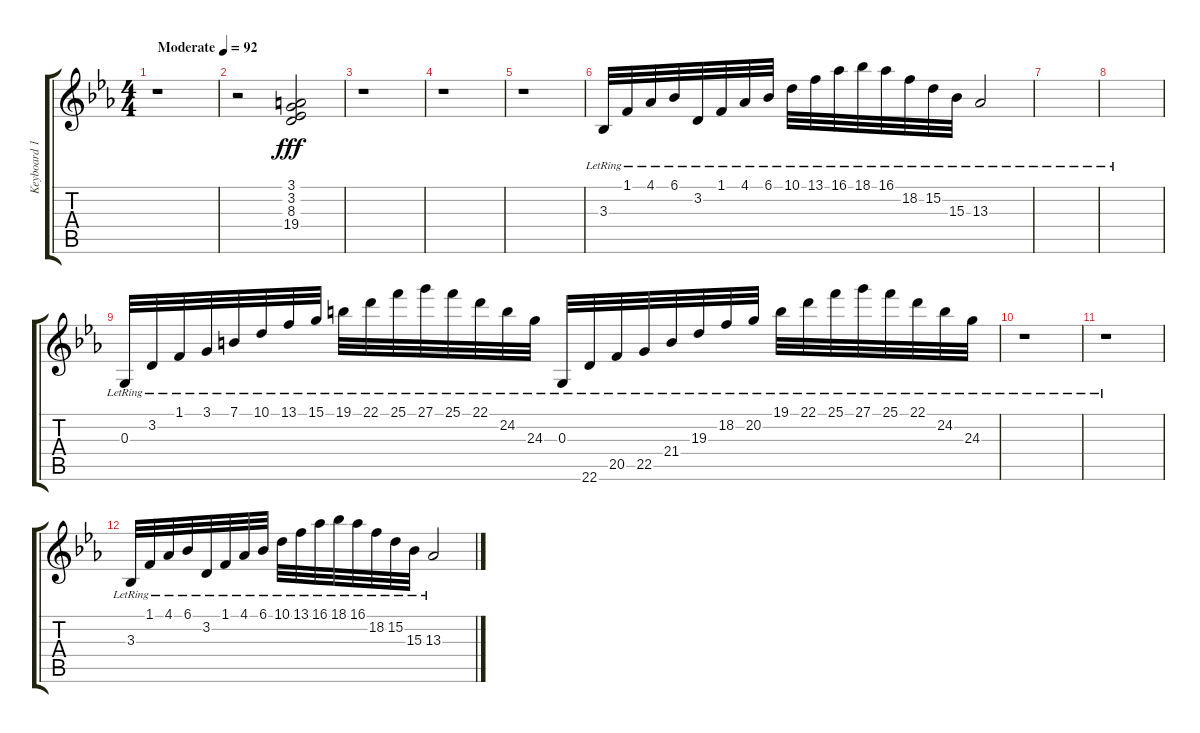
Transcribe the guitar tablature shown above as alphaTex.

\track ("Keyboard 1" "Keyboard 1") {instrument orchestralharp}
\staff {score tabs}
\tuning (E4 B3 G3 D3 A2 E2) {hide}
\ts (4 4)
\tempo (92 "Moderate")
\clef g2
\ks eb
r.1{dy fff instrument orchestralharp} |
r.2{instrument pad1newage} (3.1 3.2 8.3 19.4).2 |
r.1{instrument orchestralharp} |
r.1 |
r.1 |
3.3{lr}.32 1.1{lr}.32 4.1{lr}.32 6.1{lr}.32 3.2{lr}.32 1.1{lr}.32 4.1{lr}.32 6.1{lr}.32 10.1{lr}.32 13.1{lr}.32 16.1{lr}.32 18.1{lr}.32 16.1{lr}.32 18.2{lr}.32 15.2{lr}.32 15.3{lr}.32 13.3{lr}.2 |
|
|
0.3{lr}.32 3.2{lr}.32 1.1{lr}.32 3.1{lr}.32 7.1{lr}.32 10.1{lr}.32 13.1{lr}.32 15.1{lr}.32 19.1{lr}.32 22.1{lr}.32 25.1{lr}.32 27.1{lr}.32 25.1{lr}.32 22.1{lr}.32 24.2{lr}.32 24.3{lr}.32 0.3{lr}.32 22.6{lr}.32 20.5{lr}.32 22.5{lr}.32 21.4{lr}.32 19.3{lr}.32 18.2{lr}.32 20.2{lr}.32 19.1{lr}.32 22.1{lr}.32 25.1{lr}.32 27.1{lr}.32 25.1{lr}.32 22.1{lr}.32 24.2{lr}.32 24.3{lr}.32 |
r.1 |
r.1 |
3.3{lr}.32 1.1{lr}.32 4.1{lr}.32 6.1{lr}.32 3.2{lr}.32 1.1{lr}.32 4.1{lr}.32 6.1{lr}.32 10.1{lr}.32 13.1{lr}.32 16.1{lr}.32 18.1{lr}.32 16.1{lr}.32 18.2{lr}.32 15.2{lr}.32 15.3{lr}.32 13.3{lr}.2
